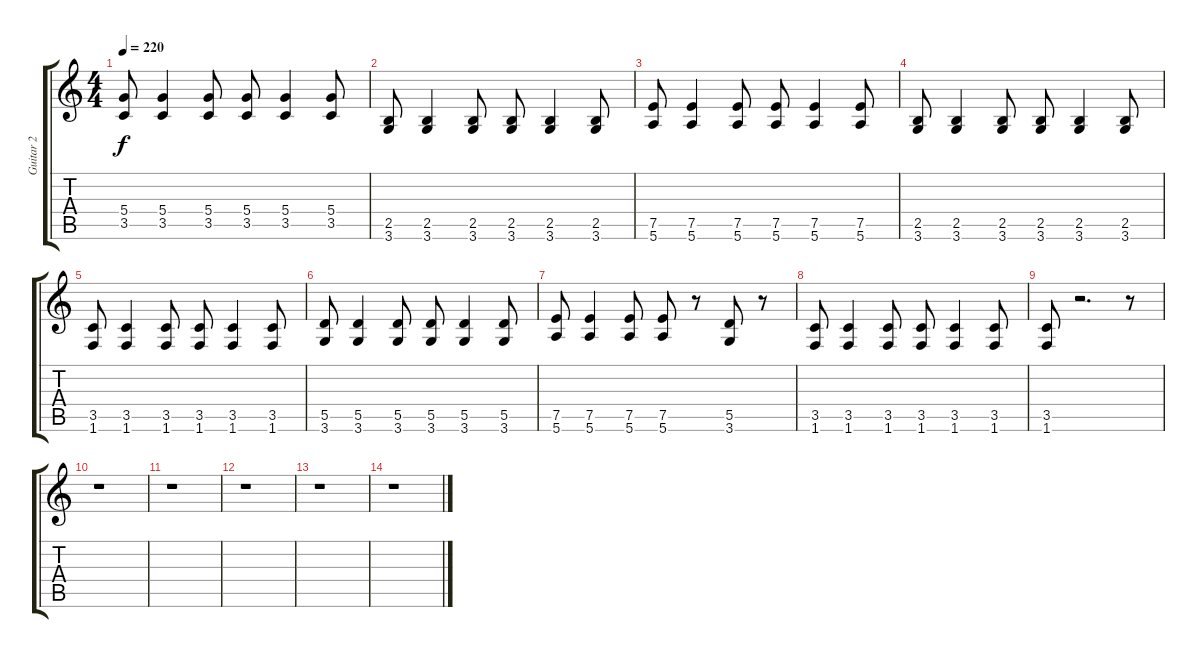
\track ("Guitar 2" "Guitar 2") {instrument distortionguitar}
\staff {score tabs}
\tuning (E4 B3 G3 D3 A2 E2) {hide}
\ts (4 4)
\tempo 220
\clef g2
\ks c
(5.4 3.5).8{dy f instrument overdrivenguitar} (5.4 3.5).4 (5.4 3.5).8 (5.4 3.5).8 (5.4 3.5).4 (5.4 3.5).8 |
(2.5 3.6).8 (2.5 3.6).4 (2.5 3.6).8 (2.5 3.6).8 (2.5 3.6).4 (2.5 3.6).8 |
(7.5 5.6).8 (7.5 5.6).4 (7.5 5.6).8 (7.5 5.6).8 (7.5 5.6).4 (7.5 5.6).8 |
(2.5 3.6).8 (2.5 3.6).4 (2.5 3.6).8 (2.5 3.6).8 (2.5 3.6).4 (2.5 3.6).8 |
(3.5 1.6).8 (3.5 1.6).4 (3.5 1.6).8 (3.5 1.6).8 (3.5 1.6).4 (3.5 1.6).8 |
(5.5 3.6).8 (5.5 3.6).4 (5.5 3.6).8 (5.5 3.6).8 (5.5 3.6).4 (5.5 3.6).8 |
(7.5 5.6).8 (7.5 5.6).4 (7.5 5.6).8 (7.5 5.6).8 r.8 (5.5 3.6).8 r.8 |
(3.5 1.6).8 (3.5 1.6).4 (3.5 1.6).8 (3.5 1.6).8 (3.5 1.6).4 (3.5 1.6).8 |
(3.5 1.6).8 r.2{d} r.8 |
r.1 |
r.1 |
r.1 |
r.1 |
r.1
